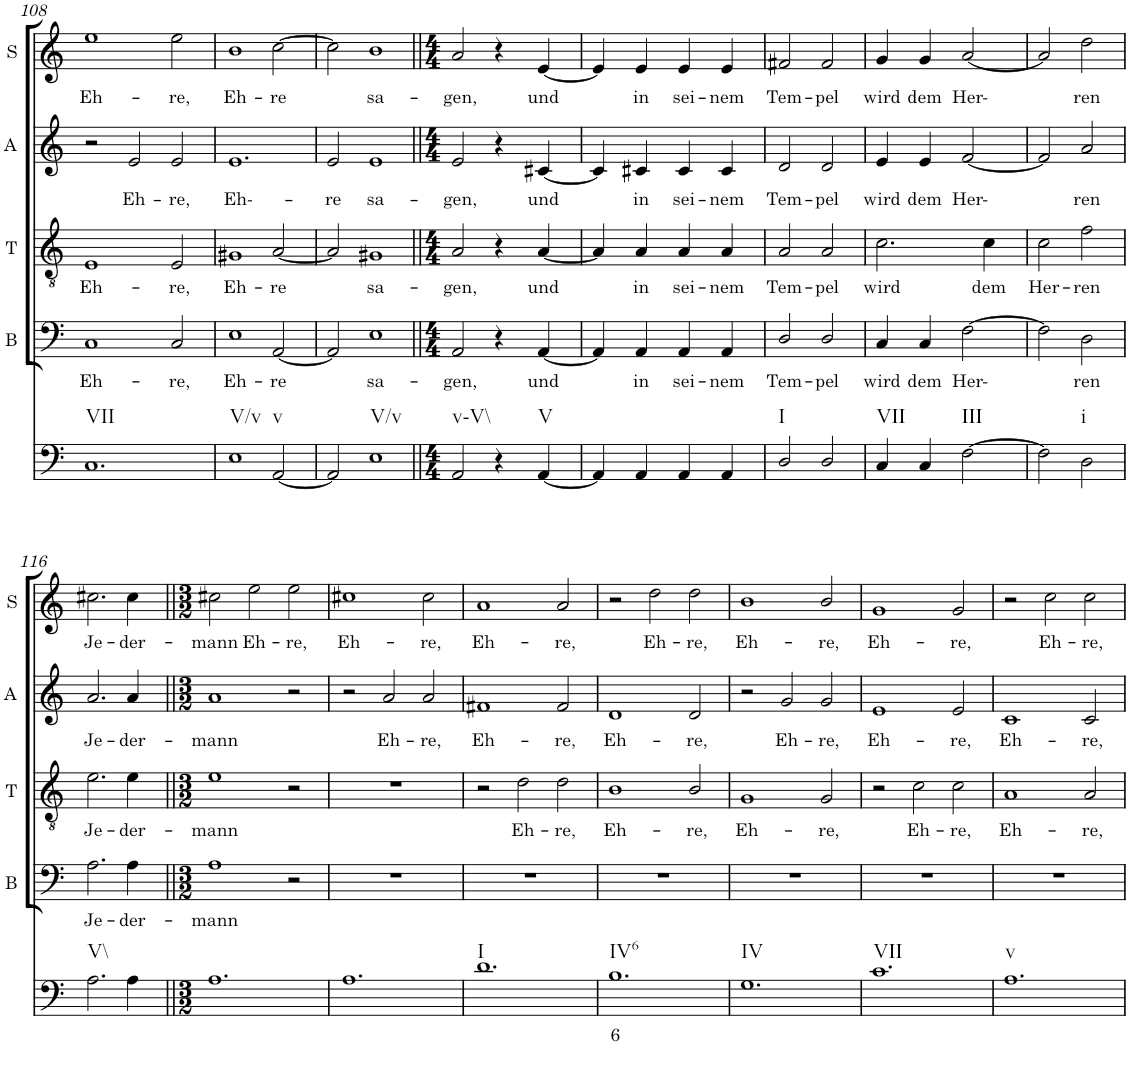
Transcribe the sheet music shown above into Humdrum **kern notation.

**kern	**text	**kern	**text	**kern	**text	**kern	**text	**kern	**text
*part5	*part5	*part4	*part4	*part3	*part3	*part2	*part2	*part1	*part1
*staff5	*staff5	*staff4	*staff4	*staff3	*staff3	*staff2	*staff2	*staff1	*staff1
*I"Continuo	*	*I"Bass	*	*I"Tenor	*	*I"Alto	*	*I"Soprano	*
*	*	*I'B	*	*I'T	*	*I'A	*	*I'S	*
!!LO:PB:g=z
*clefF4	*	*clefF4	*	*clefGv2	*	*clefG2	*	*clefG2	*
*k[]	*	*k[]	*	*k[]	*	*k[]	*	*k[]	*
*M3/2	*	*M3/2	*	*M3/2	*	*M3/2	*	*M3/2	*
=108	=108	=108	=108	=108	=108	=108	=108	=108	=108
!LO:TX:b:t=VII	!	!	!	!	!	!	!	!	!
!	!	!	!LO:LY:b	!	!LO:LY:b	!	!	!	!LO:LY:b
1.C	.	1C	Eh-	1E	Eh-	2r	.	1ee	Eh-
!	!	!	!	!	!	!	!LO:LY:b	!	!
.	.	.	.	.	.	2e/	Eh-	.	.
!	!	!	!LO:LY:b	!	!LO:LY:b	!	!LO:LY:b	!	!LO:LY:b
.	.	2C/	re,	2E/	re,	2e/	re,	2ee\	re,
=109	=109	=109	=109	=109	=109	=109	=109	=109	=109
!LO:TX:b:t=V/v	!	!	!	!	!	!	!	!	!
!	!	!	!LO:LY:b	!	!LO:LY:b	!	!LO:LY:b	!	!LO:LY:b
1E	.	1E	Eh-	1G#X	Eh-	1.e	Eh--	1b	Eh-
!LO:TX:b:t=v	!	!	!	!	!	!	!	!	!
!	!	!	!LO:LY:b	!	!LO:LY:b	!	!	!	!LO:LY:b
[2AA/	.	[2AA/	re	[2A/	re	.	.	[2cc\	re
=110	=110	=110	=110	=110	=110	=110	=110	=110	=110
!	!	!	!	!	!	!	!LO:LY:b	!	!
2AA/]	.	2AA/]	.	2A/]	.	2e/	re	2cc\]	.
!LO:TX:b:t=V/v	!	!	!	!	!	!	!	!	!
!	!	!	!LO:LY:b	!	!LO:LY:b	!	!LO:LY:b	!	!LO:LY:b
1E	.	1E	sa-	1G#X	sa-	1e	sa-	1b	sa-
=111||	=111||	=111||	=111||	=111||	=111||	=111||	=111||	=111||	=111||
*M4/4	*	*M4/4	*	*M4/4	*	*M4/4	*	*M4/4	*
!LO:TX:b:t=v\\-V\\	!	!	!	!	!	!	!	!	!
!	!	!	!LO:LY:b	!	!LO:LY:b	!	!LO:LY:b	!	!LO:LY:b
2AA/	.	2AA/	gen,	2A/	gen,	2e/	gen,	2a/	gen,
4r	.	4r	.	4r	.	4r	.	4r	.
!LO:TX:b:t=V	!	!	!	!	!	!	!	!	!
!	!	!	!LO:LY:b	!	!LO:LY:b	!	!LO:LY:b	!	!LO:LY:b
[4AA/	.	[4AA/	und	[4A/	und	[4c#X/	und	[4e/	und
=112	=112	=112	=112	=112	=112	=112	=112	=112	=112
4AA/]	.	4AA/]	.	4A/]	.	4c#/]	.	4e/]	.
!	!	!	!LO:LY:b	!	!LO:LY:b	!	!LO:LY:b	!	!LO:LY:b
4AA/	.	4AA/	in	4A/	in	4c#X/	in	4e/	in
!	!	!	!LO:LY:b	!	!LO:LY:b	!	!LO:LY:b	!	!LO:LY:b
4AA/	.	4AA/	sei-	4A/	sei-	4c#/	sei-	4e/	sei-
!	!	!	!LO:LY:b	!	!LO:LY:b	!	!LO:LY:b	!	!LO:LY:b
4AA/	.	4AA/	nem	4A/	nem	4c#/	nem	4e/	nem
=113	=113	=113	=113	=113	=113	=113	=113	=113	=113
!LO:TX:b:t=I	!	!	!	!	!	!	!	!	!
!	!	!	!LO:LY:b	!	!LO:LY:b	!	!LO:LY:b	!	!LO:LY:b
2D/	.	2D/	Tem-	2A/	Tem-	2d/	Tem-	2f#X/	Tem-
!	!	!	!LO:LY:b	!	!LO:LY:b	!	!LO:LY:b	!	!LO:LY:b
2D/	.	2D/	pel	2A/	pel	2d/	pel	2f#/	pel
=114	=114	=114	=114	=114	=114	=114	=114	=114	=114
!LO:TX:b:t=VII	!	!	!	!	!	!	!	!	!
!	!	!	!LO:LY:b	!	!LO:LY:b	!	!LO:LY:b	!	!LO:LY:b
4C/	.	4C/	wird	2.c\	wird	4e/	wird	4g/	wird
!	!	!	!LO:LY:b	!	!	!	!LO:LY:b	!	!LO:LY:b
4C/	.	4C/	dem	.	.	4e/	dem	4g/	dem
!LO:TX:b:t=III	!	!	!	!	!	!	!	!	!
!	!	!	!LO:LY:b	!	!	!	!LO:LY:b	!	!LO:LY:b
[2F\	.	[2F\	Her-	.	.	[2f/	Her-	[2a/	Her-
!	!	!	!	!	!LO:LY:b	!	!	!	!
.	.	.	.	4c\	dem	.	.	.	.
=115	=115	=115	=115	=115	=115	=115	=115	=115	=115
!	!	!	!	!	!LO:LY:b	!	!	!	!
2F\]	.	2F\]	.	2c\	Her-	2f/]	.	2a/]	.
!LO:TX:b:t=i	!	!	!	!	!	!	!	!	!
!	!	!	!LO:LY:b	!	!LO:LY:b	!	!LO:LY:b	!	!LO:LY:b
2D\	.	2D\	ren	2f\	ren	2a/	ren	2dd\	ren
!!LO:LB:g=z
=116	=116	=116	=116	=116	=116	=116	=116	=116	=116
!LO:TX:b:t=V\\	!	!	!	!	!	!	!	!	!
!	!	!	!LO:LY:b	!	!LO:LY:b	!	!LO:LY:b	!	!LO:LY:b
2.A\	.	2.A\	Je-	2.e\	Je-	2.a/	Je-	2.cc#X\	Je-
!	!	!	!LO:LY:b	!	!LO:LY:b	!	!LO:LY:b	!	!LO:LY:b
4A\	.	4A\	der-	4e\	der-	4a/	der-	4cc#\	der-
=117||	=117||	=117||	=117||	=117||	=117||	=117||	=117||	=117||	=117||
*M3/2	*	*M3/2	*	*M3/2	*	*M3/2	*	*M3/2	*
!	!	!	!LO:LY:b	!	!LO:LY:b	!	!LO:LY:b	!	!LO:LY:b
1.A	.	1A	mann	1e	mann	1a	mann	2cc#X\	mann
!	!	!	!	!	!	!	!	!	!LO:LY:b
.	.	.	.	.	.	.	.	2ee\	Eh-
!	!	!	!	!	!	!	!	!	!LO:LY:b
.	.	2r	.	2r	.	2r	.	2ee\	re,
=118	=118	=118	=118	=118	=118	=118	=118	=118	=118
!	!	!	!	!	!	!	!	!	!LO:LY:b
1.A	.	1.r	.	1.r	.	2r	.	1cc#X	Eh-
!	!	!	!	!	!	!	!LO:LY:b	!	!
.	.	.	.	.	.	2a/	Eh-	.	.
!	!	!	!	!	!	!	!LO:LY:b	!	!LO:LY:b
.	.	.	.	.	.	2a/	re,	2cc#\	re,
=119	=119	=119	=119	=119	=119	=119	=119	=119	=119
!LO:TX:b:t=I	!	!	!	!	!	!	!	!	!
!	!	!	!	!	!	!	!LO:LY:b	!	!LO:LY:b
1.d	.	1.r	.	2r	.	1f#X	Eh-	1a	Eh-
!	!	!	!	!	!LO:LY:b	!	!	!	!
.	.	.	.	2d\	Eh-	.	.	.	.
!	!	!	!	!	!LO:LY:b	!	!LO:LY:b	!	!LO:LY:b
.	.	.	.	2d\	re,	2f#/	re,	2a/	re,
=120	=120	=120	=120	=120	=120	=120	=120	=120	=120
!LO:TX:b:t=IV6	!	!	!	!	!	!	!	!	!
!	!LO:LY:b	!	!	!	!LO:LY:b	!	!LO:LY:b	!	!
1.B	6	1.r	.	1B	Eh-	1d	Eh-	2r	.
!	!	!	!	!	!	!	!	!	!LO:LY:b
.	.	.	.	.	.	.	.	2dd\	Eh-
!	!	!	!	!	!LO:LY:b	!	!LO:LY:b	!	!LO:LY:b
.	.	.	.	2B/	re,	2d/	re,	2dd\	re,
=121	=121	=121	=121	=121	=121	=121	=121	=121	=121
!LO:TX:b:t=IV	!	!	!	!	!	!	!	!	!
!	!	!	!	!	!LO:LY:b	!	!	!	!LO:LY:b
1.G	.	1.r	.	1G	Eh-	2r	.	1b	Eh-
!	!	!	!	!	!	!	!LO:LY:b	!	!
.	.	.	.	.	.	2g/	Eh-	.	.
!	!	!	!	!	!LO:LY:b	!	!LO:LY:b	!	!LO:LY:b
.	.	.	.	2G/	re,	2g/	re,	2b/	re,
=122	=122	=122	=122	=122	=122	=122	=122	=122	=122
!LO:TX:b:t=VII	!	!	!	!	!	!	!	!	!
!	!	!	!	!	!	!	!LO:LY:b	!	!LO:LY:b
1.c	.	1.r	.	2r	.	1e	Eh-	1g	Eh-
!	!	!	!	!	!LO:LY:b	!	!	!	!
.	.	.	.	2c\	Eh-	.	.	.	.
!	!	!	!	!	!LO:LY:b	!	!LO:LY:b	!	!LO:LY:b
.	.	.	.	2c\	re,	2e/	re,	2g/	re,
=123	=123	=123	=123	=123	=123	=123	=123	=123	=123
!LO:TX:b:t=v	!	!	!	!	!	!	!	!	!
!	!	!	!	!	!LO:LY:b	!	!LO:LY:b	!	!
1.A	.	1.r	.	1A	Eh-	1c	Eh-	2r	.
!	!	!	!	!	!	!	!	!	!LO:LY:b
.	.	.	.	.	.	.	.	2cc\	Eh-
!	!	!	!	!	!LO:LY:b	!	!LO:LY:b	!	!LO:LY:b
.	.	.	.	2A/	re,	2c/	re,	2cc\	re,
=	=	=	=	=	=	=	=	=	=
*-	*-	*-	*-	*-	*-	*-	*-	*-	*-
